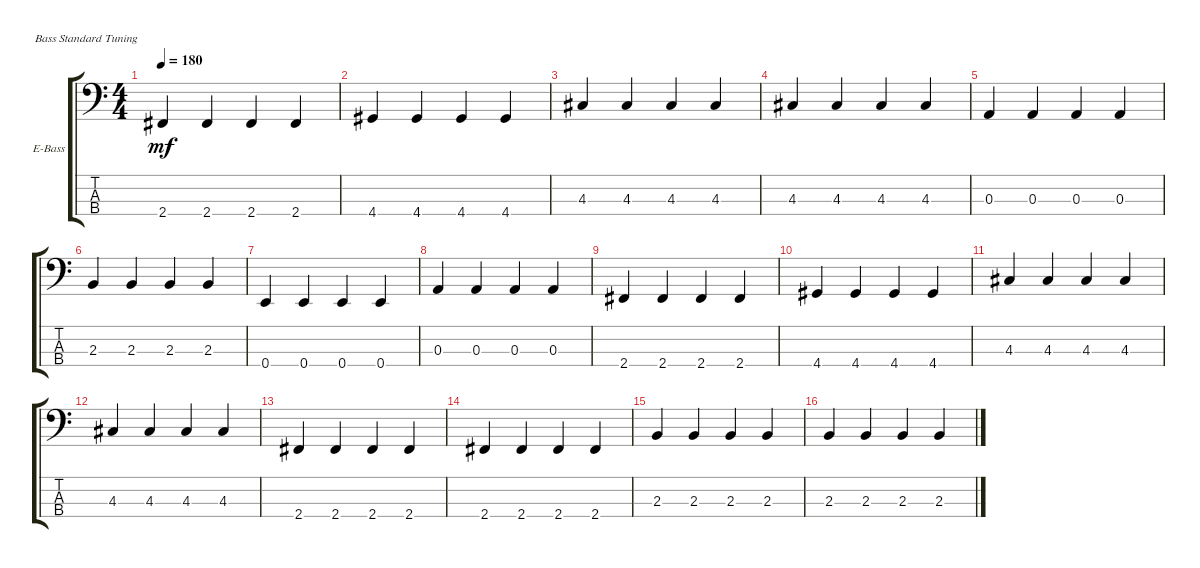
\defaultSystemsLayout 4
\bracketExtendMode groupsimilarinstruments
\firstSystemTrackNameOrientation horizontal
\otherSystemsTrackNameOrientation horizontal
\track ("Electric Bass" "E-Bass") {instrument electricbassfinger}
\staff {score tabs}
\tuning (G2 D2 A1 E1)
\ts (4 4)
\tempo 180
\clef f4
\scale
0.333333
\ks c
2.4.4{dy mf} 2.4.4 2.4.4 2.4.4 |
\scale
0.333333 4.4.4 4.4.4 4.4.4 4.4.4 |
\scale
0.333333 4.3.4 4.3.4 4.3.4 4.3.4 |
\scale
0.333333 4.3.4 4.3.4 4.3.4 4.3.4 |
\scale
0.333333 0.3.4 0.3.4 0.3.4 0.3.4 |
\scale
0.333333 2.3.4 2.3.4 2.3.4 2.3.4 |
\scale
0.333333 0.4.4 0.4.4 0.4.4 0.4.4 |
\scale
0.333333 0.3.4 0.3.4 0.3.4 0.3.4 |
\scale
0.333333 2.4.4 2.4.4 2.4.4 2.4.4 |
\scale
0.333333 4.4.4 4.4.4 4.4.4 4.4.4 |
\scale
0.333333 4.3.4 4.3.4 4.3.4 4.3.4 |
\scale
0.333333 4.3.4 4.3.4 4.3.4 4.3.4 |
\scale
0.333333 2.4.4 2.4.4 2.4.4 2.4.4 |
\scale
0.333333 2.4.4 2.4.4 2.4.4 2.4.4 |
\scale
0.333333 2.3.4 2.3.4 2.3.4 2.3.4 |
\scale
0.333333 2.3.4 2.3.4 2.3.4 2.3.4
